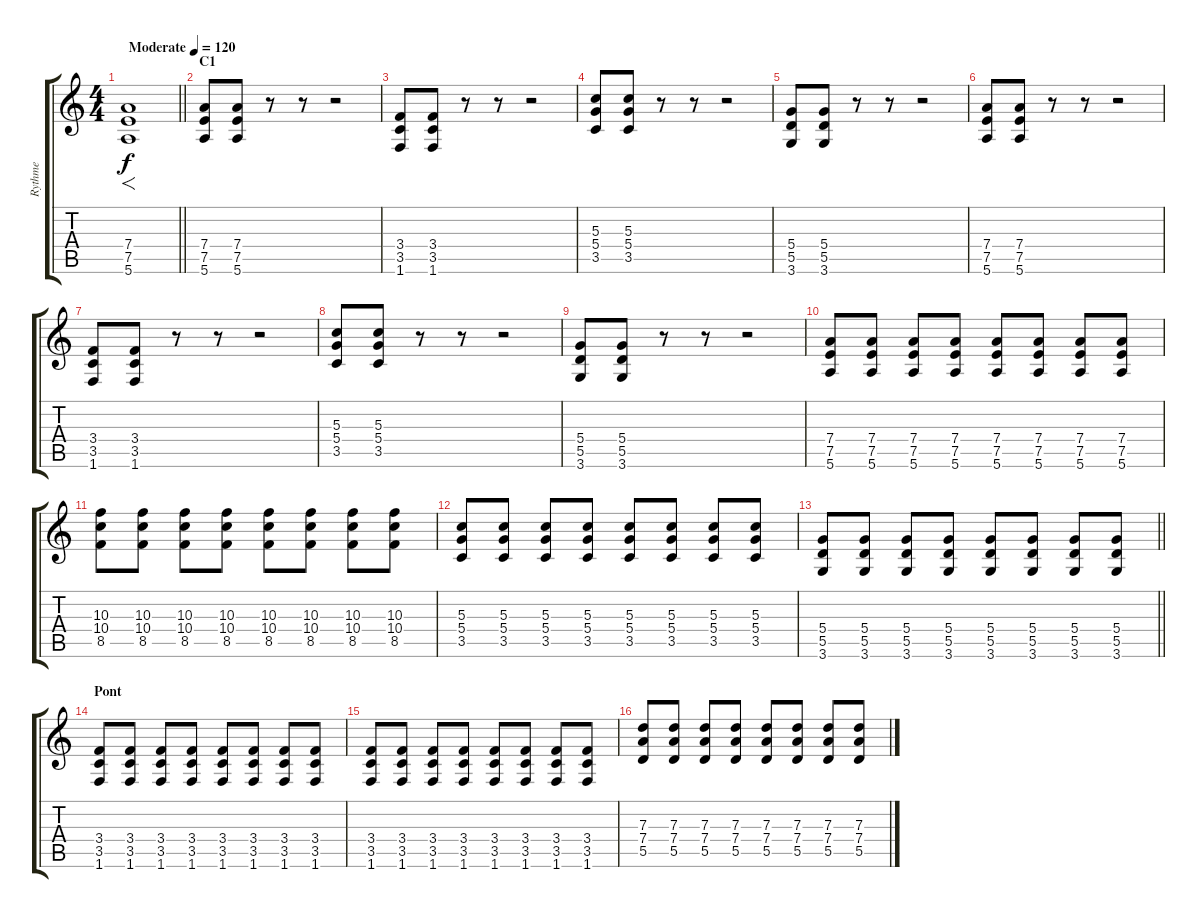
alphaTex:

\track ("Rythme" "Rythme") {instrument overdrivenguitar}
\staff {score tabs}
\tuning (E4 B3 G3 D3 A2 E2) {hide}
\ts (4 4)
\tempo (120 "Moderate")
\clef g2
\barLineRight lightlight
\ks c
(7.4 7.5 5.6).1{f dy f instrument overdrivenguitar} |
\section ("" "C1")
(7.4 7.5 5.6).8 (7.4 7.5 5.6).8 r.8 r.8 r.2 |
(3.4 3.5 1.6).8 (3.4 3.5 1.6).8 r.8 r.8 r.2 |
(5.3 5.4 3.5).8 (5.3 5.4 3.5).8 r.8 r.8 r.2 |
(5.4 5.5 3.6).8 (5.4 5.5 3.6).8 r.8 r.8 r.2 |
(7.4 7.5 5.6).8 (7.4 7.5 5.6).8 r.8 r.8 r.2 |
(3.4 3.5 1.6).8 (3.4 3.5 1.6).8 r.8 r.8 r.2 |
(5.3 5.4 3.5).8 (5.3 5.4 3.5).8 r.8 r.8 r.2 |
(5.4 5.5 3.6).8 (5.4 5.5 3.6).8 r.8 r.8 r.2 |
(7.4 7.5 5.6).8 (7.4 7.5 5.6).8 (7.4 7.5 5.6).8 (7.4 7.5 5.6).8 (7.4 7.5 5.6).8 (7.4 7.5 5.6).8 (7.4 7.5 5.6).8 (7.4 7.5 5.6).8 |
(10.3 10.4 8.5).8 (10.3 10.4 8.5).8 (10.3 10.4 8.5).8 (10.3 10.4 8.5).8 (10.3 10.4 8.5).8 (10.3 10.4 8.5).8 (10.3 10.4 8.5).8 (10.3 10.4 8.5).8 |
(5.3 5.4 3.5).8 (5.3 5.4 3.5).8 (5.3 5.4 3.5).8 (5.3 5.4 3.5).8 (5.3 5.4 3.5).8 (5.3 5.4 3.5).8 (5.3 5.4 3.5).8 (5.3 5.4 3.5).8 |
\barLineRight lightlight
(5.4 5.5 3.6).8 (5.4 5.5 3.6).8 (5.4 5.5 3.6).8 (5.4 5.5 3.6).8 (5.4 5.5 3.6).8 (5.4 5.5 3.6).8 (5.4 5.5 3.6).8 (5.4 5.5 3.6).8 |
\section ("" "Pont")
(3.4 3.5 1.6).8 (3.4 3.5 1.6).8 (3.4 3.5 1.6).8 (3.4 3.5 1.6).8 (3.4 3.5 1.6).8 (3.4 3.5 1.6).8 (3.4 3.5 1.6).8 (3.4 3.5 1.6).8 |
(3.4 3.5 1.6).8 (3.4 3.5 1.6).8 (3.4 3.5 1.6).8 (3.4 3.5 1.6).8 (3.4 3.5 1.6).8 (3.4 3.5 1.6).8 (3.4 3.5 1.6).8 (3.4 3.5 1.6).8 |
(7.3 7.4 5.5).8 (7.3 7.4 5.5).8 (7.3 7.4 5.5).8 (7.3 7.4 5.5).8 (7.3 7.4 5.5).8 (7.3 7.4 5.5).8 (7.3 7.4 5.5).8 (7.3 7.4 5.5).8
